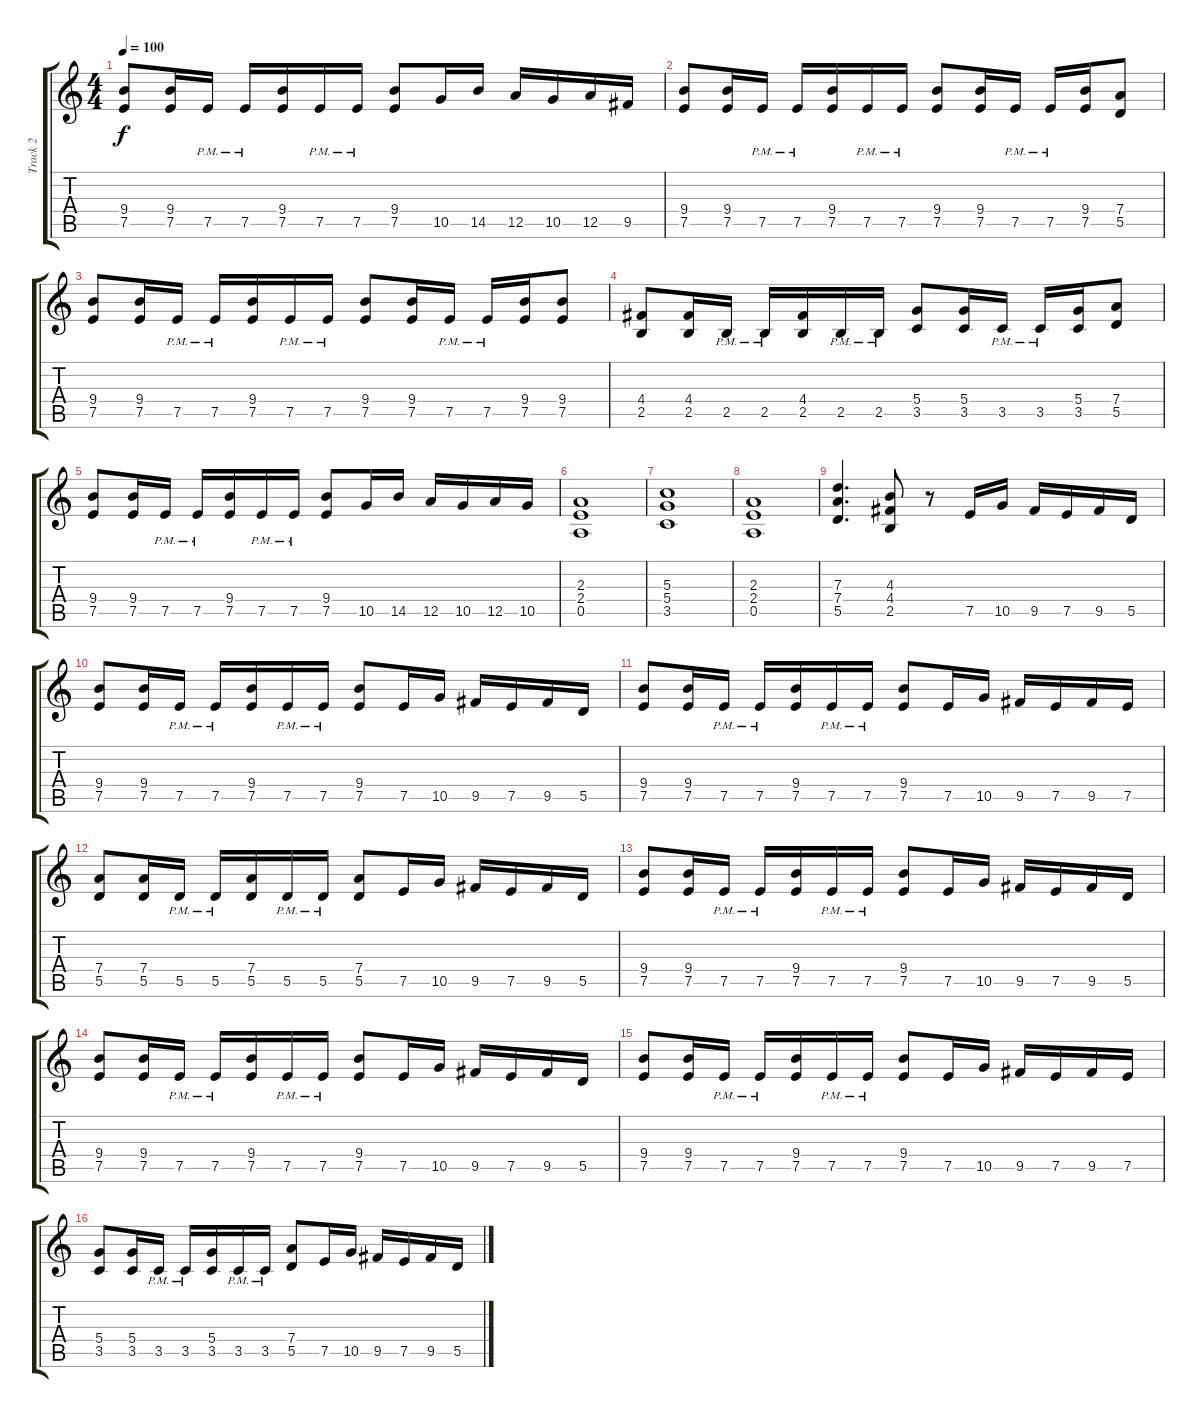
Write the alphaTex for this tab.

\track ("Track 2" "Track 2") {instrument distortionguitar}
\staff {score tabs}
\tuning (E4 B3 G3 D3 A2 E2) {hide}
\ts (4 4)
\tempo 100
\clef g2
\ks c
(9.4 7.5).8{dy f} (9.4 7.5).16 7.5{pm}.16 7.5{pm}.16 (9.4 7.5).16 7.5{pm}.16 7.5{pm}.16 (9.4 7.5).8 10.5.16 14.5.16 12.5.16 10.5.16 12.5.16 9.5.16 |
(9.4 7.5).8 (9.4 7.5).16 7.5{pm}.16 7.5{pm}.16 (9.4 7.5).16 7.5{pm}.16 7.5{pm}.16 (9.4 7.5).8 (9.4 7.5).16 7.5{pm}.16 7.5{pm}.16 (9.4 7.5).16 (7.4 5.5).8 |
(9.4 7.5).8 (9.4 7.5).16 7.5{pm}.16 7.5{pm}.16 (9.4 7.5).16 7.5{pm}.16 7.5{pm}.16 (9.4 7.5).8 (9.4 7.5).16 7.5{pm}.16 7.5{pm}.16 (9.4 7.5).16 (9.4 7.5).8 |
(4.4 2.5).8 (4.4 2.5).16 2.5{pm}.16 2.5{pm}.16 (4.4 2.5).16 2.5{pm}.16 2.5{pm}.16 (5.4 3.5).8 (5.4 3.5).16 3.5{pm}.16 3.5{pm}.16 (5.4 3.5).16 (7.4 5.5).8 |
(9.4 7.5).8 (9.4 7.5).16 7.5{pm}.16 7.5{pm}.16 (9.4 7.5).16 7.5{pm}.16 7.5{pm}.16 (9.4 7.5).8 10.5.16 14.5.16 12.5.16 10.5.16 12.5.16 10.5.16 |
(2.3 2.4 0.5).1 |
(5.3 5.4 3.5).1 |
(2.3 2.4 0.5).1 |
(7.3 7.4 5.5).4{d} (4.3 4.4 2.5).8 r.8 7.5.16 10.5.16 9.5.16 7.5.16 9.5.16 5.5.16 |
(9.4 7.5).8 (9.4 7.5).16 7.5{pm}.16 7.5{pm}.16 (9.4 7.5).16 7.5{pm}.16 7.5{pm}.16 (9.4 7.5).8 7.5.16 10.5.16 9.5.16 7.5.16 9.5.16 5.5.16 |
(9.4 7.5).8 (9.4 7.5).16 7.5{pm}.16 7.5{pm}.16 (9.4 7.5).16 7.5{pm}.16 7.5{pm}.16 (9.4 7.5).8 7.5.16 10.5.16 9.5.16 7.5.16 9.5.16 7.5.16 |
(7.4 5.5).8 (7.4 5.5).16 5.5{pm}.16 5.5{pm}.16 (7.4 5.5).16 5.5{pm}.16 5.5{pm}.16 (7.4 5.5).8 7.5.16 10.5.16 9.5.16 7.5.16 9.5.16 5.5.16 |
(9.4 7.5).8 (9.4 7.5).16 7.5{pm}.16 7.5{pm}.16 (9.4 7.5).16 7.5{pm}.16 7.5{pm}.16 (9.4 7.5).8 7.5.16 10.5.16 9.5.16 7.5.16 9.5.16 5.5.16 |
(9.4 7.5).8 (9.4 7.5).16 7.5{pm}.16 7.5{pm}.16 (9.4 7.5).16 7.5{pm}.16 7.5{pm}.16 (9.4 7.5).8 7.5.16 10.5.16 9.5.16 7.5.16 9.5.16 5.5.16 |
(9.4 7.5).8 (9.4 7.5).16 7.5{pm}.16 7.5{pm}.16 (9.4 7.5).16 7.5{pm}.16 7.5{pm}.16 (9.4 7.5).8 7.5.16 10.5.16 9.5.16 7.5.16 9.5.16 7.5.16 |
(5.4 3.5).8 (5.4 3.5).16 3.5{pm}.16 3.5{pm}.16 (5.4 3.5).16 3.5{pm}.16 3.5{pm}.16 (7.4 5.5).8 7.5.16 10.5.16 9.5.16 7.5.16 9.5.16 5.5.16
